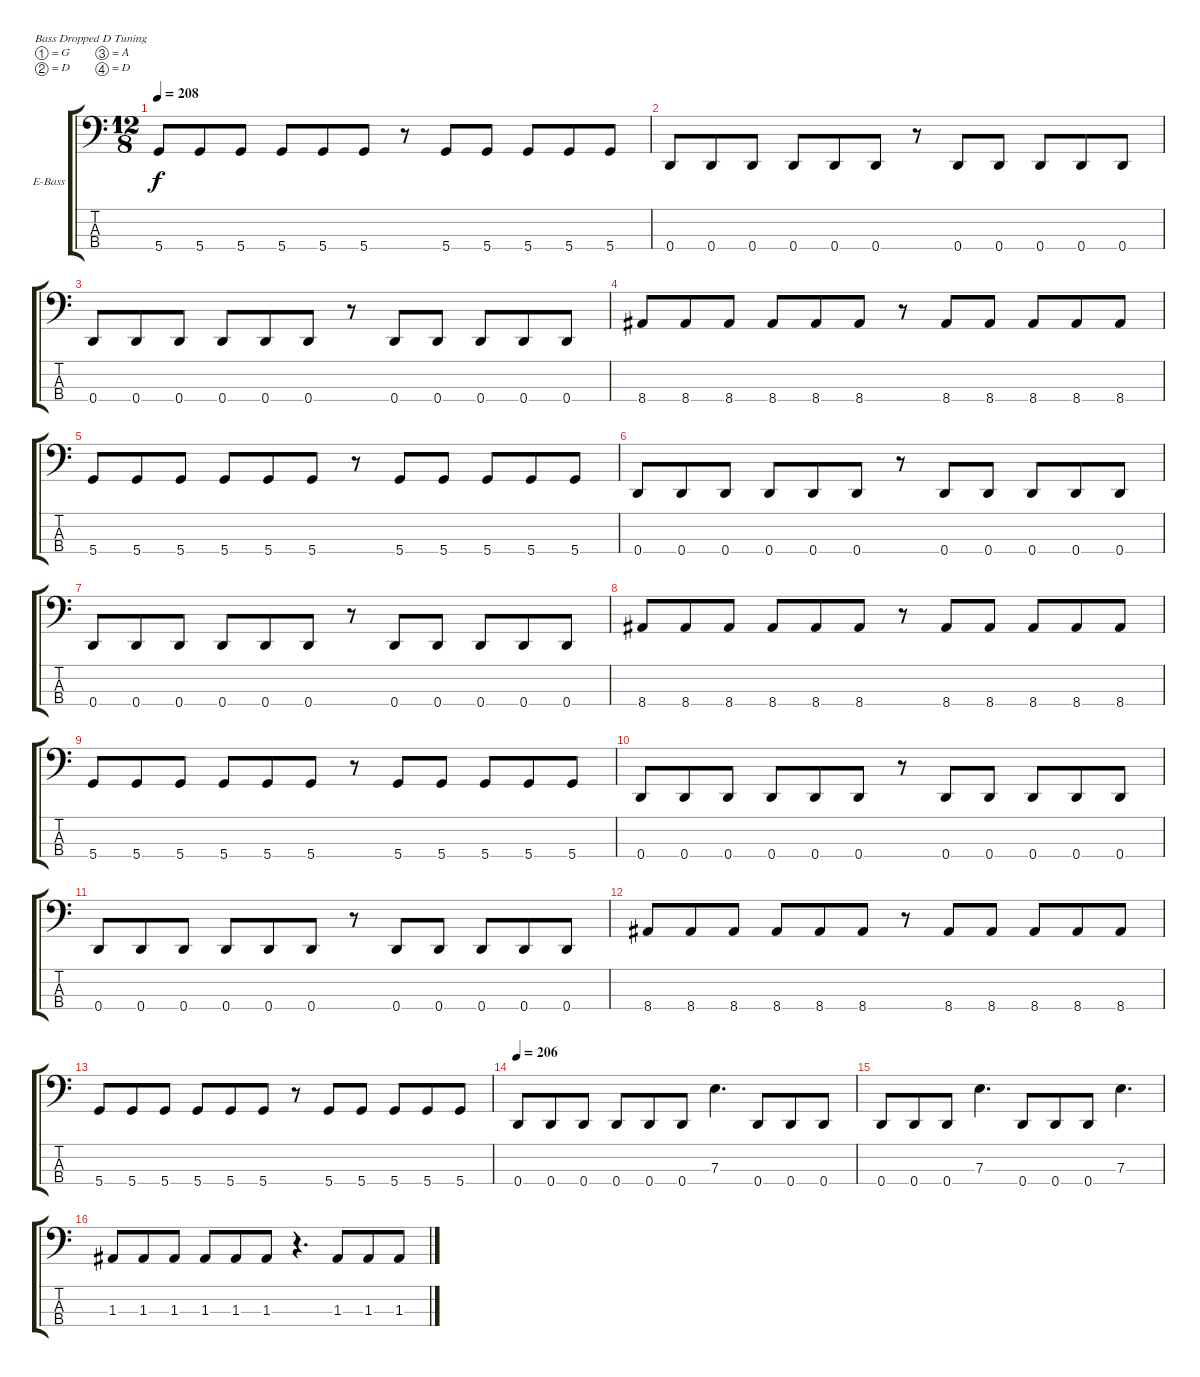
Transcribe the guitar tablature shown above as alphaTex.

\bracketExtendMode groupsimilarinstruments
\firstSystemTrackNameOrientation horizontal
\otherSystemsTrackNameOrientation horizontal
\track ("Bass" "E-Bass") {instrument electricbasspick}
\staff {score tabs}
\tuning (G2 D2 A1 D1)
\ts (12 8)
\tempo 208
\clef f4
\ks c
5.4.8{dy f} 5.4.8 5.4.8 5.4.8 5.4.8 5.4.8 r.8 5.4.8 5.4.8 5.4.8 5.4.8 5.4.8 |
0.4.8 0.4.8 0.4.8 0.4.8 0.4.8 0.4.8 r.8 0.4.8 0.4.8 0.4.8 0.4.8 0.4.8 |
0.4.8 0.4.8 0.4.8 0.4.8 0.4.8 0.4.8 r.8 0.4.8 0.4.8 0.4.8 0.4.8 0.4.8 |
8.4.8 8.4.8 8.4.8 8.4.8 8.4.8 8.4.8 r.8 8.4.8 8.4.8 8.4.8 8.4.8 8.4.8 |
5.4.8 5.4.8 5.4.8 5.4.8 5.4.8 5.4.8 r.8 5.4.8 5.4.8 5.4.8 5.4.8 5.4.8 |
0.4.8 0.4.8 0.4.8 0.4.8 0.4.8 0.4.8 r.8 0.4.8 0.4.8 0.4.8 0.4.8 0.4.8 |
0.4.8 0.4.8 0.4.8 0.4.8 0.4.8 0.4.8 r.8 0.4.8 0.4.8 0.4.8 0.4.8 0.4.8 |
8.4.8 8.4.8 8.4.8 8.4.8 8.4.8 8.4.8 r.8 8.4.8 8.4.8 8.4.8 8.4.8 8.4.8 |
5.4.8 5.4.8 5.4.8 5.4.8 5.4.8 5.4.8 r.8 5.4.8 5.4.8 5.4.8 5.4.8 5.4.8 |
0.4.8 0.4.8 0.4.8 0.4.8 0.4.8 0.4.8 r.8 0.4.8 0.4.8 0.4.8 0.4.8 0.4.8 |
0.4.8 0.4.8 0.4.8 0.4.8 0.4.8 0.4.8 r.8 0.4.8 0.4.8 0.4.8 0.4.8 0.4.8 |
8.4.8 8.4.8 8.4.8 8.4.8 8.4.8 8.4.8 r.8 8.4.8 8.4.8 8.4.8 8.4.8 8.4.8 |
5.4.8 5.4.8 5.4.8 5.4.8 5.4.8 5.4.8 r.8 5.4.8 5.4.8 5.4.8 5.4.8 5.4.8 |
\tempo 206
0.4.8 0.4.8 0.4.8 0.4.8 0.4.8 0.4.8 7.3.4{d} 0.4.8 0.4.8 0.4.8 |
0.4.8 0.4.8 0.4.8 7.3.4{d} 0.4.8 0.4.8 0.4.8 7.3.4{d} |
1.3.8 1.3.8 1.3.8 1.3.8 1.3.8 1.3.8 r.4{d} 1.3.8 1.3.8 1.3.8
